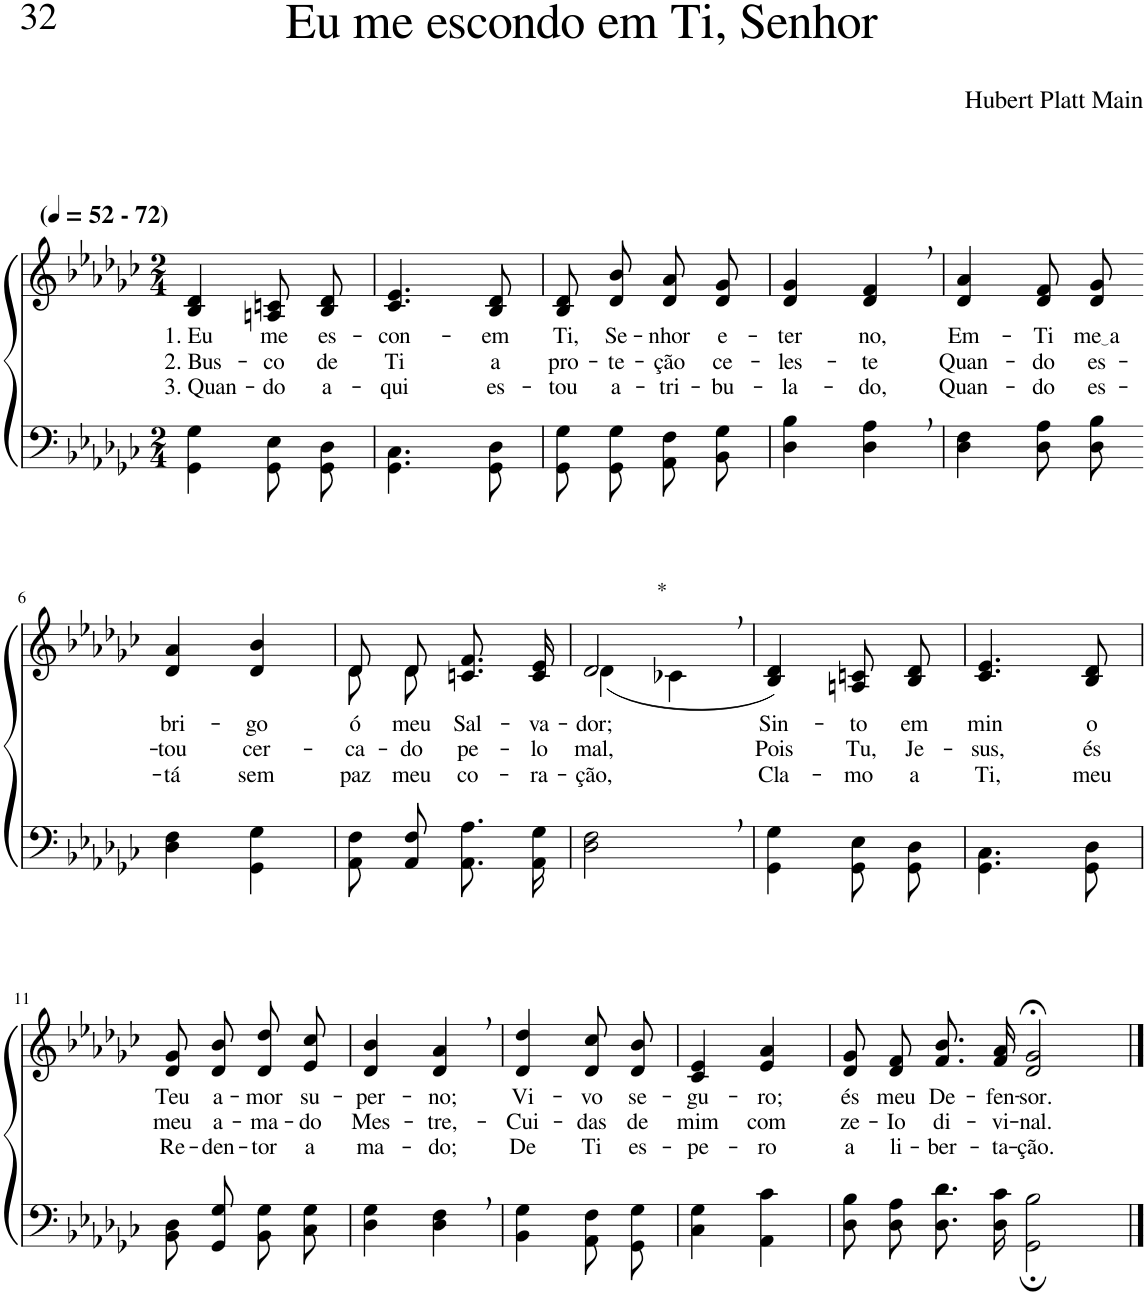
**kern	**kern	**text	**text	**text
*part2	*part1	*part1	*part1	*part1
*staff2	*staff1	*staff1	*staff1	*staff1
*I"Parte III e IV	*I"Parte I e II	*	*	*
*clefF4	*clefG2	*	*	*
*Trd-1c-2	*Trd-1c-2	*	*	*
*k[b-e-a-d-g-c-]	*k[b-e-a-d-g-c-]	*	*	*
*M2/4	*M2/4	*	*	*
*MM52	*MM52	*	*	*
=1	=1	=1	=1	=1
!	!LO:TX:a:B:t=(	!	!	!
!	!LO:TX:a:B:t=- 72)	!	!	!
!	!	!LO:LY:b	!LO:LY:b	!LO:LY:b
4GG-\ 4G-\	4B-/ 4d-/	1. Eu	2. Bus-	3. Quan-
!	!	!LO:LY:b	!LO:LY:b	!LO:LY:b
8GG-/ 8E-/L	8An/ 8cn/L	me	-co	-do
!	!	!LO:LY:b	!LO:LY:b	!LO:LY:b
8GG-/ 8D-/J	8B-/ 8d-/J	es-	de	a-
=2	=2	=2	=2	=2
!	!	!LO:LY:b	!LO:LY:b	!LO:LY:b
4.GG-\ 4.C-\	4.c-/ 4.e-/	-con-	Ti	-qui
!	!	!LO:LY:b	!LO:LY:b	!LO:LY:b
8GG-\ 8D-\	8B-/ 8d-/	-em	a	es-
=3	=3	=3	=3	=3
!	!	!LO:LY:b	!LO:LY:b	!LO:LY:b
8GG-/ 8G-/L	8B-/ 8d-/L	Ti,	pro-	-tou
!	!	!LO:LY:b	!LO:LY:b	!LO:LY:b
8GG-/ 8G-/J	8d-/ 8b-/J	Se-	-te-	a-
!	!	!LO:LY:b	!LO:LY:b	!LO:LY:b
8AA-\ 8F\L	8d-/ 8a-/L	-nhor	-ção	-tri-
!	!	!LO:LY:b	!LO:LY:b	!LO:LY:b
8BB-\ 8G-\J	8d-/ 8g-/J	e-	ce-	-bu-
=4	=4	=4	=4	=4
!	!	!LO:LY:b	!LO:LY:b	!LO:LY:b
4D-\ 4B-\	4d-/ 4g-/	-ter	-les-	-la-
!	!	!LO:LY:b	!LO:LY:b	!LO:LY:b
4D-\, 4A-\,	4d-/, 4f/,	no,	-te	-do,
=5	=5	=5	=5	=5
!	!	!LO:LY:b	!LO:LY:b	!LO:LY:b
4D-\ 4F\	4d-/ 4a-/	Em-	Quan-	Quan-
!	!	!LO:LY:b	!LO:LY:b	!LO:LY:b
8D-\ 8A-\L	8d-/ 8f/L	-Ti	-do	-do
!	!	!LO:LY:b	!LO:LY:b	!LO:LY:b
8D-\ 8B-\J	8d-/ 8g-/J	me a	es-	es-
!!LO:LB:g=z
=6-	=6-	=6-	=6-	=6-
!	!	!LO:LY:b	!LO:LY:b	!LO:LY:b
4D-\ 4F\	4d-/ 4a-/	bri-	-tou	-tá
!	!	!LO:LY:b	!LO:LY:b	!LO:LY:b
4GG-\ 4G-\	4d-/ 4b-/	-go	cer-	sem
=7	=7	=7	=7	=7
!	!	!LO:LY:b	!LO:LY:b	!LO:LY:b
*	*^	*	*	*
8AA-/ 8F/L	8d-/L	8d-\L	ó	-ca-	paz
!	!	!	!LO:LY:b	!LO:LY:b	!LO:LY:b
8AA-/ 8F/J	8d-/J	8d-\J	meu	-do	-meu
!	!	!	!LO:LY:b	!LO:LY:b	!LO:LY:b
8.AA-\ 8.A-\L	8.cn/ 8.f/L	4ryy	Sal-	pe-	co-
!	!	!	!LO:LY:b	!LO:LY:b	!LO:LY:b
16AA-\ 16G-\Jk	16c/ 16e-/Jk	.	-va-	-lo	-ra-
=8	=8	=8	=8	=8	=8
!	!LO:TX:a:t=*	!	!	!	!
!	!	!	!LO:LY:b	!LO:LY:b	!LO:LY:b
2D-\, 2F\,	2d-,/	(4d-\	-dor;	mal,	-ção,
.	.	4c-X\	.	.	.
=9	=9	=9	=9	=9	=9
!	!	!	!LO:LY:b	!LO:LY:b	!LO:LY:b
*	*v	*v	*	*	*
4GG-\ 4G-\	4B-/ 4d-/)	Sin-	Pois	Cla-
!	!	!LO:LY:b	!LO:LY:b	!LO:LY:b
8GG-/ 8E-/L	8An/ 8cn/L	-to	Tu,	-mo
!	!	!LO:LY:b	!LO:LY:b	!LO:LY:b
8GG-/ 8D-/J	8B-/ 8d-/J	em	Je-	a
=10	=10	=10	=10	=10
!	!	!LO:LY:b	!LO:LY:b	!LO:LY:b
4.GG-\ 4.C-\	4.c-/ 4.e-/	min	-sus,	Ti,
!	!	!LO:LY:b	!LO:LY:b	!LO:LY:b
8GG-\ 8D-\	8B-/ 8d-/	o	és	meu
!!LO:LB:g=z
=11	=11	=11	=11	=11
!	!	!LO:LY:b	!LO:LY:b	!LO:LY:b
8BB-\ 8D-\L	8d-/ 8g-/L	Teu	meu	Re-
!	!	!LO:LY:b	!LO:LY:b	!LO:LY:b
8GG-\ 8G-\J	8d-/ 8b-/J	a-	a-	-den-
!	!	!LO:LY:b	!LO:LY:b	!LO:LY:b
8BB-\ 8G-\L	8d-/ 8dd-/L	-mor	-ma-	-tor
!	!	!LO:LY:b	!LO:LY:b	!LO:LY:b
8C-\ 8G-\J	8e-/ 8cc-/J	su-	-do	a
=12	=12	=12	=12	=12
!	!	!LO:LY:b	!LO:LY:b	!LO:LY:b
4D-\ 4G-\	4d-/ 4b-/	-per-	Mes-	-ma-
!	!	!LO:LY:b	!LO:LY:b	!LO:LY:b
4D-\, 4F\,	4d-/, 4a-/,	-no;	-tre,-	-do;
=13	=13	=13	=13	=13
!	!	!LO:LY:b	!LO:LY:b	!LO:LY:b
4BB-\ 4G-\	4d-/ 4dd-/	Vi-	-Cui-	De
!	!	!LO:LY:b	!LO:LY:b	!LO:LY:b
8AA-\ 8F\L	8d-/ 8cc-/L	-vo	-das	Ti
!	!	!LO:LY:b	!LO:LY:b	!LO:LY:b
8GG-\ 8G-\J	8d-/ 8b-/J	se-	de	es-
=14	=14	=14	=14	=14
!	!	!LO:LY:b	!LO:LY:b	!LO:LY:b
4C-\ 4G-\	4c-/ 4e-/	-gu-	mim	-pe-
!	!	!LO:LY:b	!LO:LY:b	!LO:LY:b
4AA-\ 4c-\	4e-/ 4a-/	-ro;	com	-ro
=15	=15	=15	=15	=15
!	!	!LO:LY:b	!LO:LY:b	!LO:LY:b
8D-\ 8B-\L	8d-/ 8g-/L	és	ze-	a
!	!	!LO:LY:b	!LO:LY:b	!LO:LY:b
8D-\ 8A-\J	8d-/ 8f/J	meu	-Io	li-
!	!	!LO:LY:b	!LO:LY:b	!LO:LY:b
8.D-\ 8.d-\L	8.f/ 8.b-/L	De-	di-	-ber-
!	!	!LO:LY:b	!LO:LY:b	!LO:LY:b
16D-\ 16c-\Jk	16f/ 16a-/Jk	-fen-	-vi-	-ta-
=16-	=16-	=16-	=16-	=16-
!	!	!LO:LY:b	!LO:LY:b	!LO:LY:b
2GG-\; 2B-\;	2d-/;< 2g-/;<	-sor.	-nal.	-ção.
==	==	==	==	==
*-	*-	*-	*-	*-
